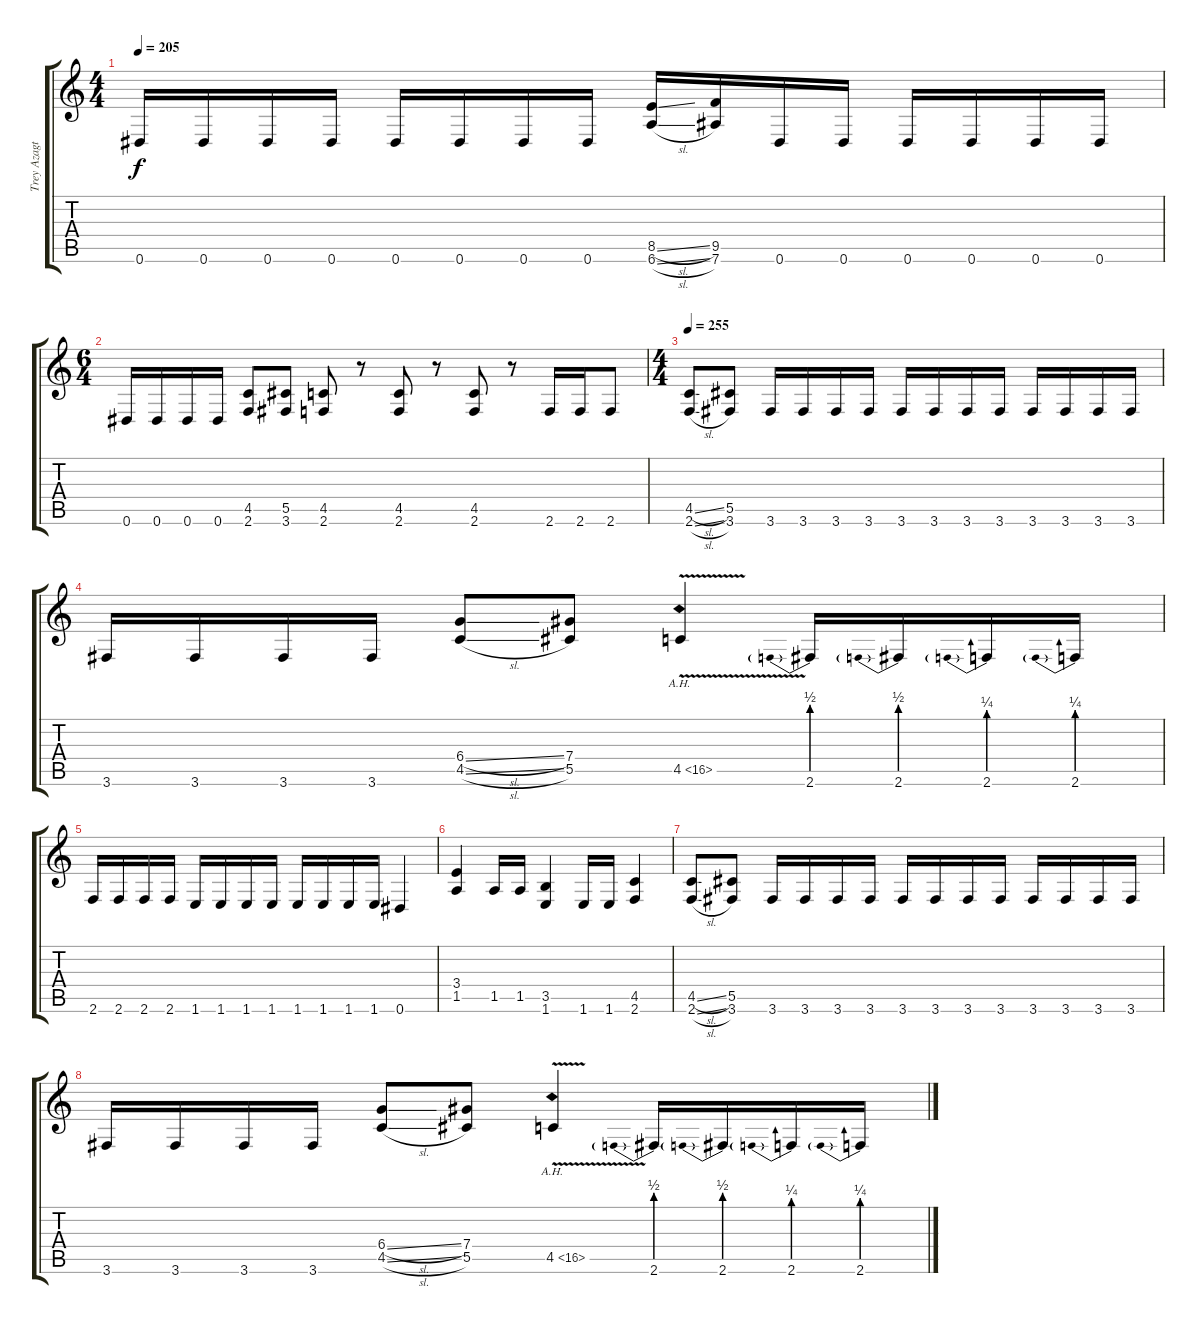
\track ("Trey Azagthoth" "Trey Azagt") {instrument overdrivenguitar}
\staff {score tabs}
\tuning (Eb4 Bb3 Gb3 Db3 Ab2 Eb2) {hide}
\ts (4 4)
\tempo 205
\clef g2
\ks c
0.6.16{dy f} 0.6.16 0.6.16 0.6.16 0.6.16 0.6.16 0.6.16 0.6.16 (8.5{sl} 6.6{sl}).16 (9.5 7.6).16 0.6.16 0.6.16 0.6.16 0.6.16 0.6.16 0.6.16 |
\ts (6 4)
0.6.16 0.6.16 0.6.16 0.6.16 (4.5 2.6).8 (5.5 3.6).8 (4.5 2.6).8 r.8 (4.5 2.6).8 r.8 (4.5 2.6).8 r.8 2.6.16 2.6.16 2.6.8 |
\ts (4 4)
\tempo 255
(4.5{sl} 2.6{sl}).8 (5.5 3.6).8 3.6.16 3.6.16 3.6.16 3.6.16 3.6.16 3.6.16 3.6.16 3.6.16 3.6.16 3.6.16 3.6.16 3.6.16 |
3.6.16 3.6.16 3.6.16 3.6.16 (6.4{sl} 4.5{sl}).8 (7.4 5.5).8 4.5{ah 12 v}.4 2.6{be (prebend 0 2 60 2)}.16 2.6{be (prebend 0 2 60 2)}.16 2.6{be (prebend 0 1 60 1)}.16 2.6{be (prebend 0 1 60 1)}.16 |
2.6.16 2.6.16 2.6.16 2.6.16 1.6.16 1.6.16 1.6.16 1.6.16 1.6.16 1.6.16 1.6.16 1.6.16 0.6.4 |
(3.4 1.5).4 1.5.16 1.5.16 (3.5 1.6).4 1.6.16 1.6.16 (4.5 2.6).4 |
(4.5{sl} 2.6{sl}).8 (5.5 3.6).8 3.6.16 3.6.16 3.6.16 3.6.16 3.6.16 3.6.16 3.6.16 3.6.16 3.6.16 3.6.16 3.6.16 3.6.16 |
3.6.16 3.6.16 3.6.16 3.6.16 (6.4{sl} 4.5{sl}).8 (7.4 5.5).8 4.5{ah 12 v}.4 2.6{be (prebend 0 2 60 2)}.16 2.6{be (prebend 0 2 60 2)}.16 2.6{be (prebend 0 1 60 1)}.16 2.6{be (prebend 0 1 60 1)}.16
